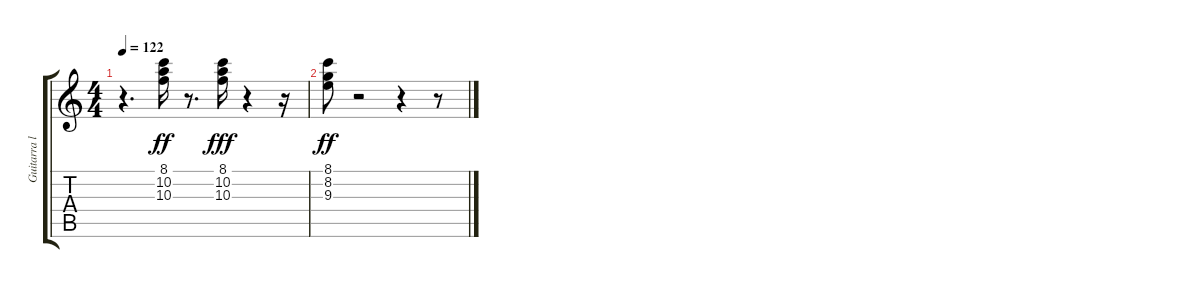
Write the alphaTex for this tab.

\track ("Guitarra l" "Guitarra l") {instrument electricguitarclean}
\staff {score tabs}
\tuning (E4 B3 G3 D3 A2 E2) {hide}
\ts (4 4)
\tempo 122
\clef g2
\ks c
r.4{d dy ff} (8.1 10.2 10.3).16{volume 3} r.8{d} (8.1 10.2 10.3).16{dy fff volume 2} r.4 r.16 |
(8.1 8.2 9.3).8{dy ff volume 2} r.2 r.4 r.8
